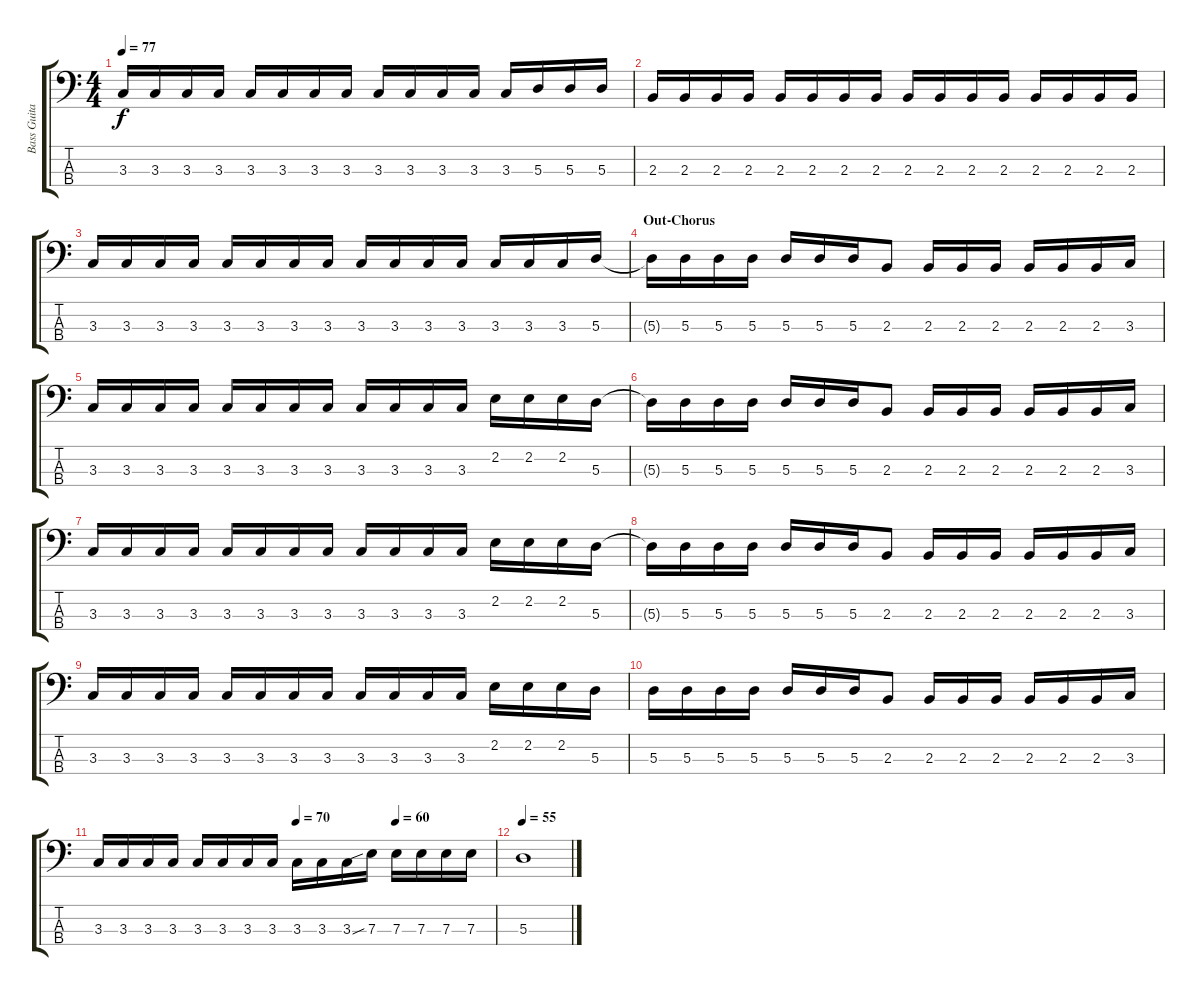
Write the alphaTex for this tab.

\track ("Bass Guitar - Stuart Richardson" "Bass Guita") {instrument electricbassfinger}
\staff {score tabs}
\tuning (G2 D2 A1 E1) {hide}
\ts (4 4)
\tempo 77
\clef f4
\ks c
3.3.16{dy f} 3.3.16 3.3.16 3.3.16 3.3.16 3.3.16 3.3.16 3.3.16 3.3.16 3.3.16 3.3.16 3.3.16 3.3.16 5.3.16 5.3.16 5.3.16 |
2.3.16 2.3.16 2.3.16 2.3.16 2.3.16 2.3.16 2.3.16 2.3.16 2.3.16 2.3.16 2.3.16 2.3.16 2.3.16 2.3.16 2.3.16 2.3.16 |
3.3.16 3.3.16 3.3.16 3.3.16 3.3.16 3.3.16 3.3.16 3.3.16 3.3.16 3.3.16 3.3.16 3.3.16 3.3.16 3.3.16 3.3.16 5.3.16 |
\section ("" "Out-Chorus")
5.3{t}.16 5.3.16 5.3.16 5.3.16 5.3.16 5.3.16 5.3.16 2.3.8 2.3.16 2.3.16 2.3.16 2.3.16 2.3.16 2.3.16 3.3.16 |
3.3.16 3.3.16 3.3.16 3.3.16 3.3.16 3.3.16 3.3.16 3.3.16 3.3.16 3.3.16 3.3.16 3.3.16 2.2.16 2.2.16 2.2.16 5.3.16 |
5.3{t}.16 5.3.16 5.3.16 5.3.16 5.3.16 5.3.16 5.3.16 2.3.8 2.3.16 2.3.16 2.3.16 2.3.16 2.3.16 2.3.16 3.3.16 |
3.3.16 3.3.16 3.3.16 3.3.16 3.3.16 3.3.16 3.3.16 3.3.16 3.3.16 3.3.16 3.3.16 3.3.16 2.2.16 2.2.16 2.2.16 5.3.16 |
5.3{t}.16 5.3.16 5.3.16 5.3.16 5.3.16 5.3.16 5.3.16 2.3.8 2.3.16 2.3.16 2.3.16 2.3.16 2.3.16 2.3.16 3.3.16 |
3.3.16 3.3.16 3.3.16 3.3.16 3.3.16 3.3.16 3.3.16 3.3.16 3.3.16 3.3.16 3.3.16 3.3.16 2.2.16 2.2.16 2.2.16 5.3.16 |
5.3.16 5.3.16 5.3.16 5.3.16 5.3.16 5.3.16 5.3.16 2.3.8 2.3.16 2.3.16 2.3.16 2.3.16 2.3.16 2.3.16 3.3.16 |
\tempo (70 0.5)
\tempo (60 0.75)
3.3.16 3.3.16 3.3.16 3.3.16 3.3.16 3.3.16 3.3.16 3.3.16 3.3.16 3.3.16 3.3.16 7.3{sib}.16 7.3.16 7.3.16 7.3.16 7.3.16 |
\tempo 55
5.3.1
